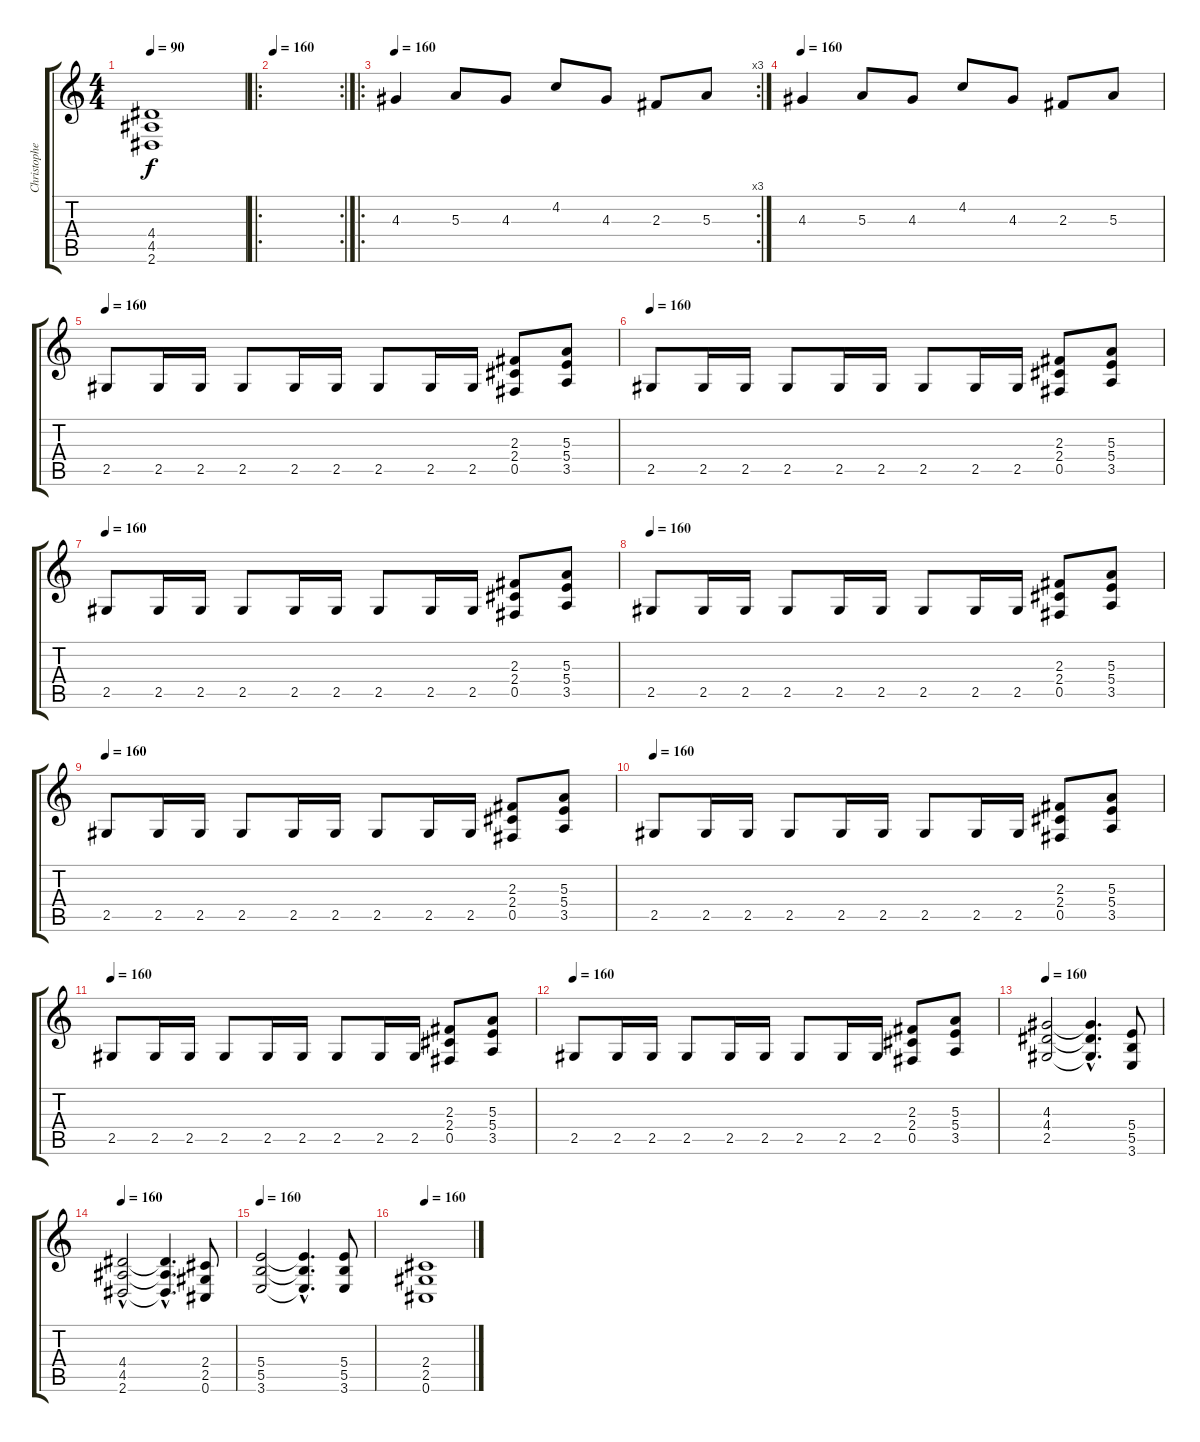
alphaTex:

\track ("Christopher Johnsson (Guitar)" "Christophe") {instrument distortionguitar}
\staff {score tabs}
\tuning (Db4 Ab3 E3 B2 Gb2 Db2) {hide}
\ts (4 4)
\tempo 90
\clef g2
\ks c
(4.4 4.5 2.6).1{dy f} |
\ro
\rc 2
\tempo 160
|
\ro
\rc 3
\tempo 160
4.3.4{balance 0 instrument overdrivenguitar} 5.3.8 4.3.8 4.2.8 4.3.8 2.3.8 5.3.8 |
\tempo 160
4.3.4 5.3.8 4.3.8 4.2.8 4.3.8 2.3.8 5.3.8 |
\tempo 160
2.5.8{instrument distortionguitar} 2.5.16 2.5.16 2.5.8 2.5.16 2.5.16 2.5.8 2.5.16 2.5.16 (2.3 2.4 0.5).8 (5.3 5.4 3.5).8 |
\tempo 160
2.5.8{instrument distortionguitar} 2.5.16 2.5.16 2.5.8 2.5.16 2.5.16 2.5.8 2.5.16 2.5.16 (2.3 2.4 0.5).8 (5.3 5.4 3.5).8 |
\tempo 160
2.5.8{instrument distortionguitar} 2.5.16 2.5.16 2.5.8 2.5.16 2.5.16 2.5.8 2.5.16 2.5.16 (2.3 2.4 0.5).8 (5.3 5.4 3.5).8 |
\tempo 160
2.5.8{instrument distortionguitar} 2.5.16 2.5.16 2.5.8 2.5.16 2.5.16 2.5.8 2.5.16 2.5.16 (2.3 2.4 0.5).8 (5.3 5.4 3.5).8 |
\tempo 160
2.5.8{instrument distortionguitar} 2.5.16 2.5.16 2.5.8 2.5.16 2.5.16 2.5.8 2.5.16 2.5.16 (2.3 2.4 0.5).8 (5.3 5.4 3.5).8 |
\tempo 160
2.5.8{instrument distortionguitar} 2.5.16 2.5.16 2.5.8 2.5.16 2.5.16 2.5.8 2.5.16 2.5.16 (2.3 2.4 0.5).8 (5.3 5.4 3.5).8 |
\tempo 160
2.5.8{instrument distortionguitar} 2.5.16 2.5.16 2.5.8 2.5.16 2.5.16 2.5.8 2.5.16 2.5.16 (2.3 2.4 0.5).8 (5.3 5.4 3.5).8 |
\tempo 160
2.5.8{instrument distortionguitar} 2.5.16 2.5.16 2.5.8 2.5.16 2.5.16 2.5.8 2.5.16 2.5.16 (2.3 2.4 0.5).8 (5.3 5.4 3.5).8 |
\tempo 160
(4.3 4.4 2.5).2 (4.3{hac t} 4.4{hac t} 2.5{hac t}).4{d} (5.4 5.5 3.6).8 |
\tempo 160
(4.4 4.5 2.6{hac}).2 (4.4{hac t} 4.5{hac t} 2.6{hac t}).4{d} (2.4 2.5 0.6).8 |
\tempo 160
(5.4 5.5 3.6).2 (5.4{hac t} 5.5{hac t} 3.6{hac t}).4{d} (5.4 5.5 3.6).8 |
\tempo 160
(2.4 2.5 0.6).1
